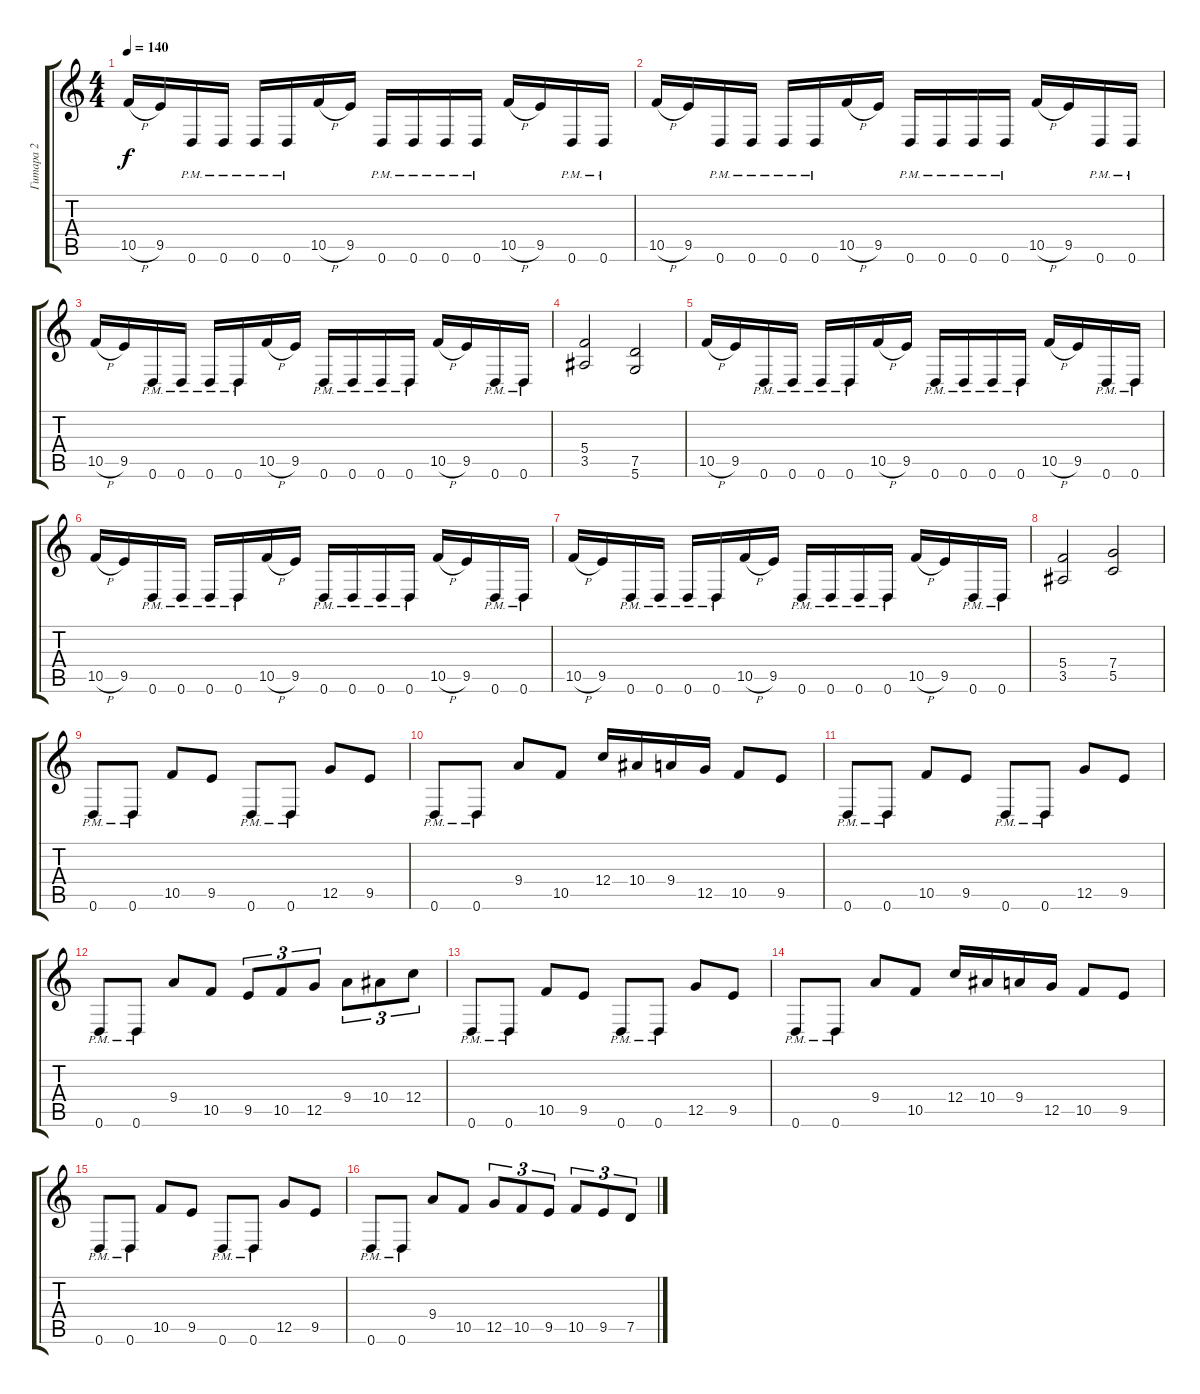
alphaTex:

\track ("Гитара 2" "Гитара 2") {instrument overdrivenguitar}
\staff {score tabs}
\tuning (D4 A3 F3 C3 G2 D2) {hide}
\ts (4 4)
\tempo 140
\clef g2
\ks c
10.5{h}.16{dy f} 9.5.16 0.6{pm}.16 0.6{pm}.16 0.6{pm}.16 0.6{pm}.16 10.5{h}.16 9.5.16 0.6{pm}.16 0.6{pm}.16 0.6{pm}.16 0.6{pm}.16 10.5{h}.16 9.5.16 0.6{pm}.16 0.6{pm}.16 |
10.5{h}.16 9.5.16 0.6{pm}.16 0.6{pm}.16 0.6{pm}.16 0.6{pm}.16 10.5{h}.16 9.5.16 0.6{pm}.16 0.6{pm}.16 0.6{pm}.16 0.6{pm}.16 10.5{h}.16 9.5.16 0.6{pm}.16 0.6{pm}.16 |
10.5{h}.16 9.5.16 0.6{pm}.16 0.6{pm}.16 0.6{pm}.16 0.6{pm}.16 10.5{h}.16 9.5.16 0.6{pm}.16 0.6{pm}.16 0.6{pm}.16 0.6{pm}.16 10.5{h}.16 9.5.16 0.6{pm}.16 0.6{pm}.16 |
(5.4 3.5).2 (7.5 5.6).2 |
10.5{h}.16 9.5.16 0.6{pm}.16 0.6{pm}.16 0.6{pm}.16 0.6{pm}.16 10.5{h}.16 9.5.16 0.6{pm}.16 0.6{pm}.16 0.6{pm}.16 0.6{pm}.16 10.5{h}.16 9.5.16 0.6{pm}.16 0.6{pm}.16 |
10.5{h}.16 9.5.16 0.6{pm}.16 0.6{pm}.16 0.6{pm}.16 0.6{pm}.16 10.5{h}.16 9.5.16 0.6{pm}.16 0.6{pm}.16 0.6{pm}.16 0.6{pm}.16 10.5{h}.16 9.5.16 0.6{pm}.16 0.6{pm}.16 |
10.5{h}.16 9.5.16 0.6{pm}.16 0.6{pm}.16 0.6{pm}.16 0.6{pm}.16 10.5{h}.16 9.5.16 0.6{pm}.16 0.6{pm}.16 0.6{pm}.16 0.6{pm}.16 10.5{h}.16 9.5.16 0.6{pm}.16 0.6{pm}.16 |
(5.4 3.5).2 (7.4 5.5).2 |
0.6{pm}.8 0.6{pm}.8 10.5.8 9.5.8 0.6{pm}.8 0.6{pm}.8 12.5.8 9.5.8 |
0.6{pm}.8 0.6{pm}.8 9.4.8 10.5.8 12.4.16 10.4.16 9.4.16 12.5.16 10.5.8 9.5.8 |
0.6{pm}.8 0.6{pm}.8 10.5.8 9.5.8 0.6{pm}.8 0.6{pm}.8 12.5.8 9.5.8 |
0.6{pm}.8 0.6{pm}.8 9.4.8 10.5.8 9.5.8{tu (3 2)} 10.5.8{tu (3 2)} 12.5.8{tu (3 2)} 9.4.8{tu (3 2)} 10.4.8{tu (3 2)} 12.4.8{tu (3 2)} |
0.6{pm}.8 0.6{pm}.8 10.5.8 9.5.8 0.6{pm}.8 0.6{pm}.8 12.5.8 9.5.8 |
0.6{pm}.8 0.6{pm}.8 9.4.8 10.5.8 12.4.16 10.4.16 9.4.16 12.5.16 10.5.8 9.5.8 |
0.6{pm}.8 0.6{pm}.8 10.5.8 9.5.8 0.6{pm}.8 0.6{pm}.8 12.5.8 9.5.8 |
0.6{pm}.8 0.6{pm}.8 9.4.8 10.5.8 12.5.8{tu (3 2)} 10.5.8{tu (3 2)} 9.5.8{tu (3 2)} 10.5.8{tu (3 2)} 9.5.8{tu (3 2)} 7.5.8{tu (3 2)}
